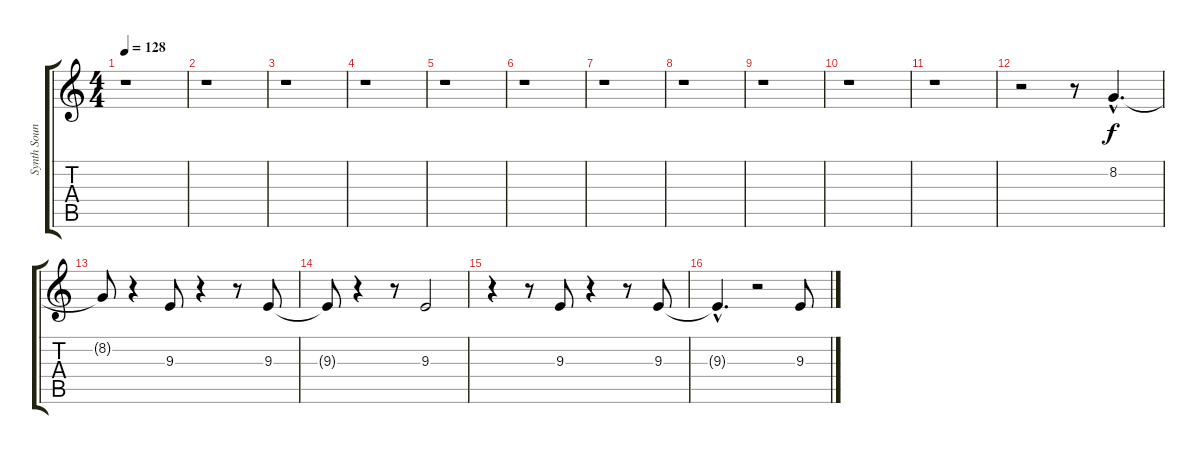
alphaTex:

\track ("Synth Sound        " "Synth Soun") {instrument pad3polysynth}
\staff {score tabs}
\tuning (E4 B3 G3 D3 A2 E2) {hide}
\ts (4 4)
\tempo 128
\clef g2
\ks c
r.1{dy f} |
r.1 |
r.1 |
r.1 |
r.1 |
r.1 |
r.1 |
r.1 |
r.1 |
r.1 |
r.1 |
r.2 r.8 8.2{hac}.4{d} |
8.2{t}.8 r.4 9.3.8 r.4 r.8 9.3.8 |
9.3{t}.8 r.4 r.8 9.3.2 |
r.4 r.8 9.3.8 r.4 r.8 9.3.8 |
9.3{hac t}.4{d} r.2 9.3.8
